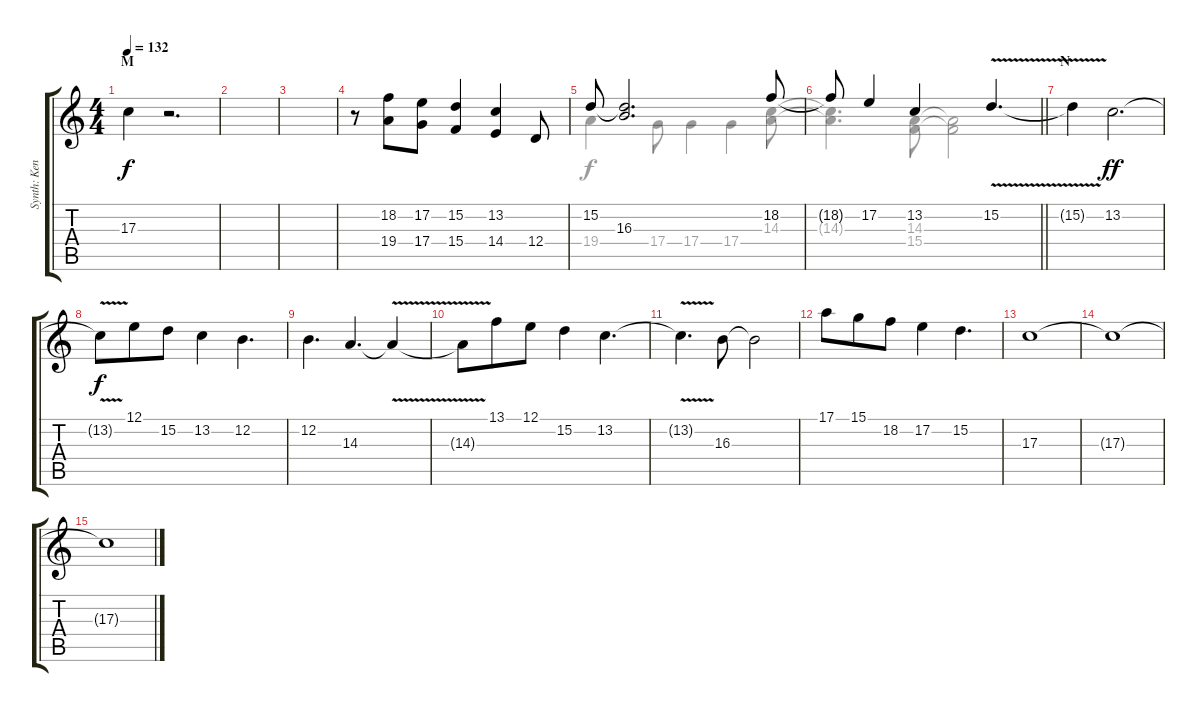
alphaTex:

\track ("Synth: Ken Scott" "Synth: Ken") {instrument electricpiano1}
\staff {score tabs}
\tuning (E4 B3 G3 D3 A2 E2) {hide}
\voice
\ts (4 4)
\section ("" "M")
\tempo 132
\clef g2
\ks c
17.3{t}.4{dy f} r.2{d} |
|
|
r.8 (18.2 19.4).8{beam merge} (17.2 17.4).8 (15.2 15.4).4 (13.2 14.4).4 12.4.8 |
15.2.8 (15.2{t} 16.3).2{d} 18.2.8 |
\barLineRight lightlight
18.2{t}.8 17.2.4 13.2.4 15.2{v}.4{d} |
\section ("" "N")
15.2{t}.4 13.2.2{d dy ff} |
13.2{v t}.8{dy f} 12.1.8{beam merge} 15.2.8 13.2.4 12.2.4{d} |
12.2.4{d} 14.3.4{d} 14.3{v t}.4 |
14.3{t}.8 13.1.8{beam merge} 12.1.8 15.2.4 13.2.4{d} |
13.2{v t}.4{d} 16.3.8 16.3{t}.2 |
17.1.8 15.1.8{beam merge} 18.2.8 17.2.4 15.2.4{d} |
17.3.1 |
17.3{t}.1 |
17.3{t}.1
\voice
\clef g2
\ottava regular
\simile none
\ks c
|
|
|
|
19.4.4 17.4.8 17.4.4 17.4.4 (13.2 14.3).8 |
\barLineRight lightlight
(13.2{t} 14.3{t}).4{d} (14.3 15.4).8 (14.3{t} 15.4{t}).2 |
|
|
|
|
|
|
|
|
